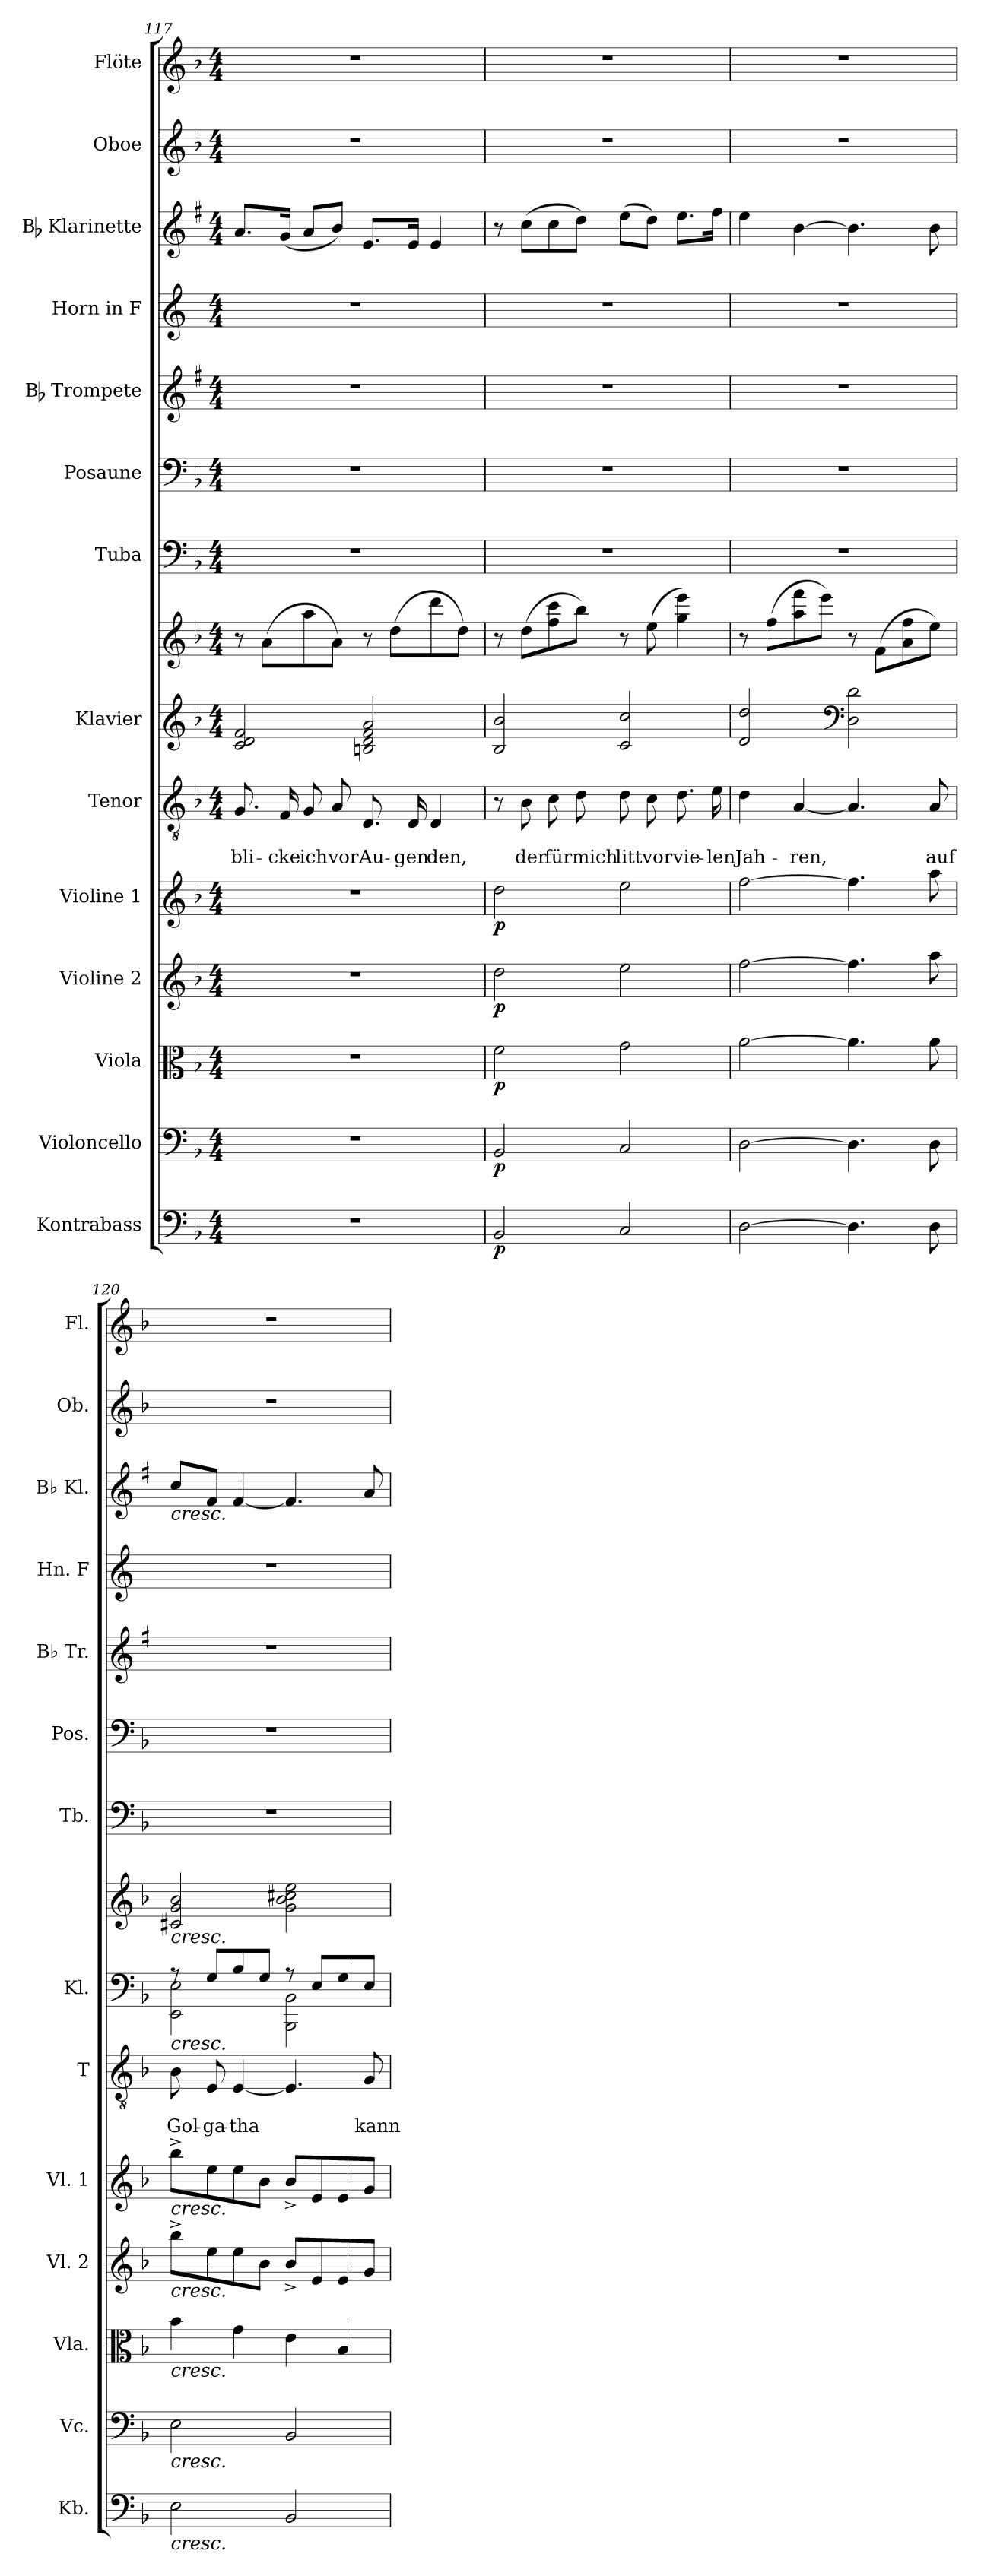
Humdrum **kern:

**kern	**dynam	**kern	**dynam	**kern	**dynam	**kern	**dynam	**kern	**dynam	**kern	**text	**text	**kern	**kern	**kern	**kern	**kern	**kern	**kern	**kern	**kern
*part14	*part14	*part13	*part13	*part12	*part12	*part11	*part11	*part10	*part10	*part9	*part9	*part9	*part8	*part8	*part7	*part6	*part5	*part4	*part3	*part2	*part1
*staff15	*staff15	*staff14	*staff14	*staff13	*staff13	*staff12	*staff12	*staff11	*staff11	*staff10	*staff10	*staff10	*staff9	*staff8	*staff7	*staff6	*staff5	*staff4	*staff3	*staff2	*staff1
*I"Kontrabass	*	*I"Violoncello	*	*I"Viola	*	*I"Violine 2	*	*I"Violine 1	*	*I"Tenor	*	*	*I"Klavier	*	*I"Tuba	*I"Posaune	*I"Bb Trompete	*I"Horn in F	*I"Bb Klarinette	*I"Oboe	*I"Flöte
*I'Kb.	*	*I'Vc.	*	*I'Vla.	*	*I'Vl. 2	*	*I'Vl. 1	*	*I'T	*	*	*I'Kl.	*	*I'Tb.	*I'Pos.	*I'Bb Tr.	*I'Hn. F	*I'Bb Kl.	*I'Ob.	*I'Fl.
!!LO:PB:g=z
*clefF4	*	*clefF4	*	*clefC3	*	*clefG2	*	*clefG2	*	*clefGv2	*	*	*clefG2	*clefG2	*clefF4	*clefF4	*clefG2	*clefG2	*clefG2	*clefG2	*clefG2
*ITrd7c12	*	*	*	*	*	*	*	*	*	*	*	*	*	*	*	*	*ITrd1c2	*ITrd4c7	*ITrd1c2	*	*
*k[b-]	*	*k[b-]	*	*k[b-]	*	*k[b-]	*	*k[b-]	*	*k[b-]	*	*	*k[b-]	*k[b-]	*k[b-]	*k[b-]	*k[b-]	*k[b-]	*k[b-]	*k[b-]	*k[b-]
*d:	*	*d:	*	*d:	*	*d:	*	*d:	*	*d:	*	*	*d:	*d:	*d:	*d:	*d:	*d:	*d:	*d:	*d:
*M4/4	*	*M4/4	*	*M4/4	*	*M4/4	*	*M4/4	*	*M4/4	*	*	*M4/4	*M4/4	*M4/4	*M4/4	*M4/4	*M4/4	*M4/4	*M4/4	*M4/4
=117	=117	=117	=117	=117	=117	=117	=117	=117	=117	=117	=117	=117	=117	=117	=117	=117	=117	=117	=117	=117	=117
!	!	!	!	!	!	!	!	!	!	!	!	!LO:LY:b	!	!	!	!	!	!	!	!	!
1r	.	1r	.	1r	.	1r	.	1r	.	8.G/	.	-bli-	2c/ 2d/ 2f/	8r	1r	1r	1r	1r	8.g/L	1r	1r
.	.	.	.	.	.	.	.	.	.	.	.	.	.	(>8a\L	.	.	.	.	.	.	.
!	!	!	!	!	!	!	!	!	!	!	!	!LO:LY:b	!	!	!	!	!	!	!	!	!
.	.	.	.	.	.	.	.	.	.	16F/	.	-cke	.	.	.	.	.	.	(<16f/Jk	.	.
!	!	!	!	!	!	!	!	!	!	!	!	!LO:LY:b	!	!	!	!	!	!	!	!	!
.	.	.	.	.	.	.	.	.	.	8G/	.	ich	.	8aa\	.	.	.	.	8g/L	.	.
!	!	!	!	!	!	!	!	!	!	!	!	!LO:LY:b	!	!	!	!	!	!	!	!	!
.	.	.	.	.	.	.	.	.	.	8A/	.	vor	.	8a\J)	.	.	.	.	8a/J)	.	.
!	!	!	!	!	!	!	!	!	!	!	!	!LO:LY:b	!	!	!	!	!	!	!	!	!
.	.	.	.	.	.	.	.	.	.	8.D/	.	Au-	2Bn/ 2d/ 2f/ 2a/	8r	.	.	.	.	8.d/L	.	.
.	.	.	.	.	.	.	.	.	.	.	.	.	.	(>8dd\L	.	.	.	.	.	.	.
!	!	!	!	!	!	!	!	!	!	!	!	!LO:LY:b	!	!	!	!	!	!	!	!	!
.	.	.	.	.	.	.	.	.	.	16D/	.	-gen	.	.	.	.	.	.	16d/Jk	.	.
!	!	!	!	!	!	!	!	!	!	!	!	!LO:LY:b	!	!	!	!	!	!	!	!	!
.	.	.	.	.	.	.	.	.	.	4D/	.	den,	.	8ddd\	.	.	.	.	4d/	.	.
.	.	.	.	.	.	.	.	.	.	.	.	.	.	8dd\J)	.	.	.	.	.	.	.
=118	=118	=118	=118	=118	=118	=118	=118	=118	=118	=118	=118	=118	=118	=118	=118	=118	=118	=118	=118	=118	=118
!	!LO:DY:b	!	!LO:DY:b	!	!LO:DY:b	!	!LO:DY:b	!	!LO:DY:b	!	!	!	!	!	!	!	!	!	!	!	!
2BBB-/	p	2BB-/	p	2f\	p	2dd\	p	2dd\	p	8r	.	.	2B-/ 2b-/	8r	1r	1r	1r	1r	8r	1r	1r
!	!	!	!	!	!	!	!	!	!	!	!	!LO:LY:b	!	!	!	!	!	!	!	!	!
.	.	.	.	.	.	.	.	.	.	8B-\	.	der	.	(>8dd\L	.	.	.	.	(>8b-\L	.	.
!	!	!	!	!	!	!	!	!	!	!	!	!LO:LY:b	!	!	!	!	!	!	!	!	!
.	.	.	.	.	.	.	.	.	.	8c\	.	für	.	8ff\ 8ccc\	.	.	.	.	8b-\	.	.
!	!	!	!	!	!	!	!	!	!	!	!	!LO:LY:b	!	!	!	!	!	!	!	!	!
.	.	.	.	.	.	.	.	.	.	8d\	.	mich	.	8bb-\J)	.	.	.	.	8cc\J)	.	.
!	!	!	!	!	!	!	!	!	!	!	!	!LO:LY:b	!	!	!	!	!	!	!	!	!
2CC/	.	2C/	.	2g\	.	2ee\	.	2ee\	.	8d\	.	litt	2c/ 2cc/	8r	.	.	.	.	(>8dd\L	.	.
!	!	!	!	!	!	!	!	!	!	!	!	!LO:LY:b	!	!	!	!	!	!	!	!	!
.	.	.	.	.	.	.	.	.	.	8c\	.	vor	.	(>8ee\	.	.	.	.	8cc\J)	.	.
!	!	!	!	!	!	!	!	!	!	!	!	!LO:LY:b	!	!	!	!	!	!	!	!	!
.	.	.	.	.	.	.	.	.	.	8.d\	.	vie-	.	4gg\ 4eee\)	.	.	.	.	8.dd\L	.	.
!	!	!	!	!	!	!	!	!	!	!	!	!LO:LY:b	!	!	!	!	!	!	!	!	!
.	.	.	.	.	.	.	.	.	.	16e\	.	-len	.	.	.	.	.	.	16ee\Jk	.	.
=119	=119	=119	=119	=119	=119	=119	=119	=119	=119	=119	=119	=119	=119	=119	=119	=119	=119	=119	=119	=119	=119
!	!	!	!	!	!	!	!	!	!	!	!	!LO:LY:b	!	!	!	!	!	!	!	!	!
[2DD\	.	[2D\	.	[2a\	.	[2ff\	.	[2ff\	.	4d\	.	Jah-	2d/ 2dd/	8r	1r	1r	1r	1r	4dd\	1r	1r
.	.	.	.	.	.	.	.	.	.	.	.	.	.	(>8ff\L	.	.	.	.	.	.	.
!	!	!	!	!	!	!	!	!	!	!	!	!LO:LY:b	!	!	!	!	!	!	!	!	!
.	.	.	.	.	.	.	.	.	.	[4A/	.	-ren,	.	8aa\ 8fff\	.	.	.	.	[4a\	.	.
.	.	.	.	.	.	.	.	.	.	.	.	.	.	8eee\J)	.	.	.	.	.	.	.
*	*	*	*	*	*	*	*	*	*	*	*	*	*clefF4	*	*	*	*	*	*	*	*
4.DD\]	.	4.D\]	.	4.a\]	.	4.ff\]	.	4.ff\]	.	4.A/]	.	.	2D\ 2d\	8r	.	.	.	.	4.a\]	.	.
.	.	.	.	.	.	.	.	.	.	.	.	.	.	(>8f\L	.	.	.	.	.	.	.
.	.	.	.	.	.	.	.	.	.	.	.	.	.	8a\ 8ff\	.	.	.	.	.	.	.
!	!	!	!	!	!	!	!	!	!	!	!	!LO:LY:b	!	!	!	!	!	!	!	!	!
8DD\	.	8D\	.	8a\	.	8aa\	.	8aa\	.	8A/	.	auf	.	8ee\J)	.	.	.	.	8a\	.	.
=120	=120	=120	=120	=120	=120	=120	=120	=120	=120	=120	=120	=120	=120	=120	=120	=120	=120	=120	=120	=120	=120
!	!	!	!	!	!	!	!	!	!	!	!	!	!	!	!	!	!	!	!LO:TX:b:i:t=cresc.	!	!
!	!	!	!	!	!	!	!	!	!	!	!	!	!	!LO:TX:b:i:t=cresc.	!	!	!	!	!	!	!
!	!	!	!	!	!	!	!	!	!	!LO:TX:a:i:t=cresc.	!	!	!	!	!	!	!	!	!	!	!
!	!	!	!	!	!	!	!	!LO:TX:b:i:t=cresc.	!	!	!	!	!	!	!	!	!	!	!	!	!
!	!	!	!	!	!	!LO:TX:b:i:t=cresc.	!	!	!	!	!	!	!	!	!	!	!	!	!	!	!
!	!	!	!	!LO:TX:b:i:t=cresc.	!	!	!	!	!	!	!	!	!	!	!	!	!	!	!	!	!
!	!	!LO:TX:b:i:t=cresc.	!	!	!	!	!	!	!	!	!	!	!	!	!	!	!	!	!	!	!
!LO:TX:b:i:t=cresc.	!	!	!	!	!	!	!	!	!	!	!	!	!	!	!	!	!	!	!	!	!
!	!	!	!	!	!	!	!	!	!	!	!	!LO:LY:b	!	!	!	!	!	!	!	!	!
*	*	*	*	*	*	*	*	*	*	*	*	*	*^	*	*	*	*	*	*	*	*
2EE\	.	2E\	.	4b-\	.	8bb-^>\L	.	8bb-^>\L	.	8B-\	.	Gol-	8rA	2EE\ 2E\	2c#X/ 2g/ 2b-/	1r	1r	1r	1r	8b-/L	1r	1r
!	!	!	!	!	!	!	!	!	!	!	!	!LO:LY:b	!	!	!	!	!	!	!	!	!	!
.	.	.	.	.	.	8ee\	.	8ee\	.	8E/	.	-ga-	8G/L	.	.	.	.	.	.	8e/J	.	.
!	!	!	!	!	!	!	!	!	!	!	!	!LO:LY:b	!	!	!	!	!	!	!	!	!	!
.	.	.	.	4g\	.	8ee\	.	8ee\	.	[4E/	.	-tha	8B-/	.	.	.	.	.	.	[4e/	.	.
.	.	.	.	.	.	8b-\J	.	8b-\J	.	.	.	.	8G/J	.	.	.	.	.	.	.	.	.
2BBB-/	.	2BB-/	.	4e\	.	8b-^</L	.	8b-^</L	.	4.E/]	.	.	8rA	2BBB-\ 2BB-\	2g\ 2b-\ 2cc#X\ 2ee\	.	.	.	.	4.e/]	.	.
.	.	.	.	.	.	8e/	.	8e/	.	.	.	.	8E/L	.	.	.	.	.	.	.	.	.
.	.	.	.	4B-/	.	8e/	.	8e/	.	.	.	.	8G/	.	.	.	.	.	.	.	.	.
!	!	!	!	!	!	!	!	!	!	!	!	!LO:LY:b	!	!	!	!	!	!	!	!	!	!
.	.	.	.	.	.	8g/J	.	8g/J	.	8G/	.	kann	8E/J	.	.	.	.	.	.	8g/	.	.
*	*	*	*	*	*	*	*	*	*	*	*	*	*v	*v	*	*	*	*	*	*	*	*
=	=	=	=	=	=	=	=	=	=	=	=	=	=	=	=	=	=	=	=	=	=
*-	*-	*-	*-	*-	*-	*-	*-	*-	*-	*-	*-	*-	*-	*-	*-	*-	*-	*-	*-	*-	*-
